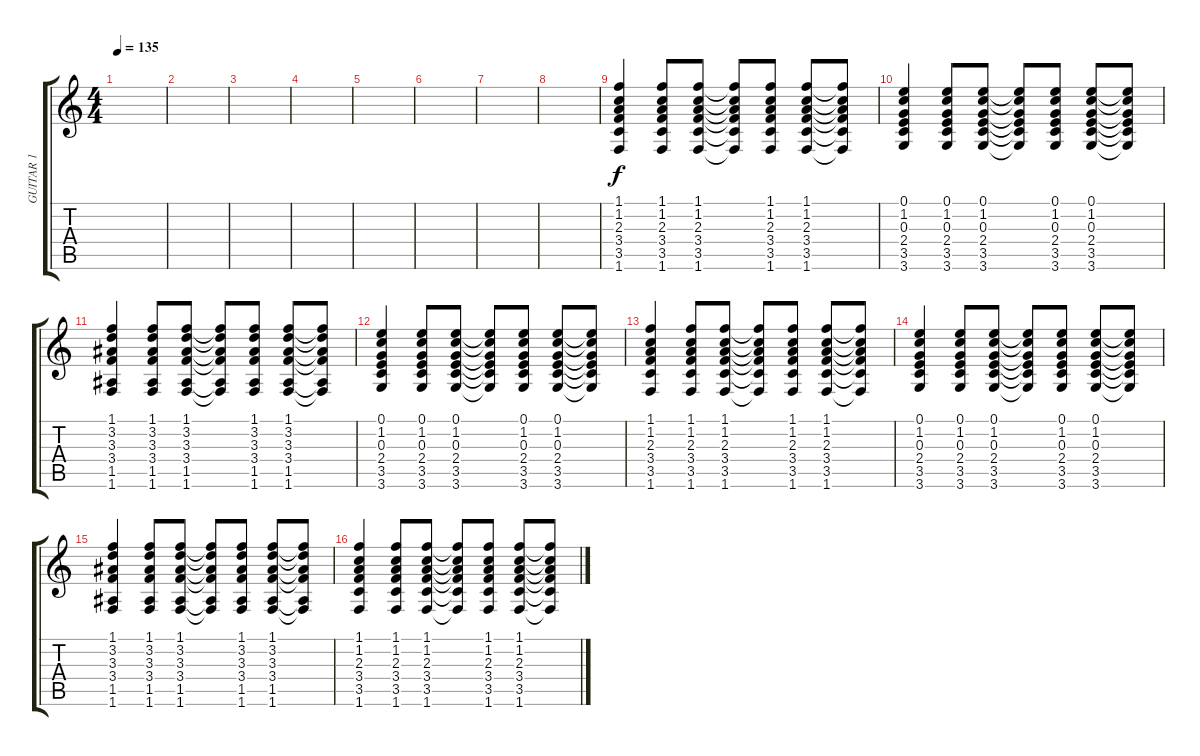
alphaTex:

\track ("GUITAR 1" "GUITAR 1") {instrument acousticguitarsteel}
\staff {score tabs}
\tuning (E4 B3 G3 D3 A2 E2) {hide}
\ts (4 4)
\tempo 135
\clef g2
\ks c
|
|
|
|
|
|
|
|
(1.1 1.2 2.3 3.4 3.5 1.6).4 (1.1 1.2 2.3 3.4 3.5 1.6).8 (1.1 1.2 2.3 3.4 3.5 1.6).8 (1.1{t} 1.2{t} 2.3{t} 3.4{t} 3.5{t} 1.6{t}).8 (1.1 1.2 2.3 3.4 3.5 1.6).8 (1.1 1.2 2.3 3.4 3.5 1.6).8 (1.1{t} 1.2{t} 2.3{t} 3.4{t} 3.5{t} 1.6{t}).8 |
(0.1 1.2 0.3 2.4 3.5 3.6).4 (0.1 1.2 0.3 2.4 3.5 3.6).8 (0.1 1.2 0.3 2.4 3.5 3.6).8 (0.1{t} 1.2{t} 0.3{t} 2.4{t} 3.5{t} 3.6{t}).8 (0.1 1.2 0.3 2.4 3.5 3.6).8 (0.1 1.2 0.3 2.4 3.5 3.6).8 (0.1{t} 1.2{t} 0.3{t} 2.4{t} 3.5{t} 3.6{t}).8 |
(1.1 3.2 3.3 3.4 1.5 1.6).4 (1.1 3.2 3.3 3.4 1.5 1.6).8 (1.1 3.2 3.3 3.4 1.5 1.6).8 (1.1{t} 3.2{t} 3.3{t} 3.4{t} 1.5{t} 1.6{t}).8 (1.1 3.2 3.3 3.4 1.5 1.6).8 (1.1 3.2 3.3 3.4 1.5 1.6).8 (1.1{t} 3.2{t} 3.3{t} 3.4{t} 1.5{t} 1.6{t}).8 |
(0.1 1.2 0.3 2.4 3.5 3.6).4 (0.1 1.2 0.3 2.4 3.5 3.6).8 (0.1 1.2 0.3 2.4 3.5 3.6).8 (0.1{t} 1.2{t} 0.3{t} 2.4{t} 3.5{t} 3.6{t}).8 (0.1 1.2 0.3 2.4 3.5 3.6).8 (0.1 1.2 0.3 2.4 3.5 3.6).8 (0.1{t} 1.2{t} 0.3{t} 2.4{t} 3.5{t} 3.6{t}).8 |
(1.1 1.2 2.3 3.4 3.5 1.6).4 (1.1 1.2 2.3 3.4 3.5 1.6).8 (1.1 1.2 2.3 3.4 3.5 1.6).8 (1.1{t} 1.2{t} 2.3{t} 3.4{t} 3.5{t} 1.6{t}).8 (1.1 1.2 2.3 3.4 3.5 1.6).8 (1.1 1.2 2.3 3.4 3.5 1.6).8 (1.1{t} 1.2{t} 2.3{t} 3.4{t} 3.5{t} 1.6{t}).8 |
(0.1 1.2 0.3 2.4 3.5 3.6).4 (0.1 1.2 0.3 2.4 3.5 3.6).8 (0.1 1.2 0.3 2.4 3.5 3.6).8 (0.1{t} 1.2{t} 0.3{t} 2.4{t} 3.5{t} 3.6{t}).8 (0.1 1.2 0.3 2.4 3.5 3.6).8 (0.1 1.2 0.3 2.4 3.5 3.6).8 (0.1{t} 1.2{t} 0.3{t} 2.4{t} 3.5{t} 3.6{t}).8 |
(1.1 3.2 3.3 3.4 1.5 1.6).4 (1.1 3.2 3.3 3.4 1.5 1.6).8 (1.1 3.2 3.3 3.4 1.5 1.6).8 (1.1{t} 3.2{t} 3.3{t} 3.4{t} 1.5{t} 1.6{t}).8 (1.1 3.2 3.3 3.4 1.5 1.6).8 (1.1 3.2 3.3 3.4 1.5 1.6).8 (1.1{t} 3.2{t} 3.3{t} 3.4{t} 1.5{t} 1.6{t}).8 |
(1.1 1.2 2.3 3.4 3.5 1.6).4 (1.1 1.2 2.3 3.4 3.5 1.6).8 (1.1 1.2 2.3 3.4 3.5 1.6).8 (1.1{t} 1.2{t} 2.3{t} 3.4{t} 3.5{t} 1.6{t}).8 (1.1 1.2 2.3 3.4 3.5 1.6).8 (1.1 1.2 2.3 3.4 3.5 1.6).8 (1.1{t} 1.2{t} 2.3{t} 3.4{t} 3.5{t} 1.6{t}).8
